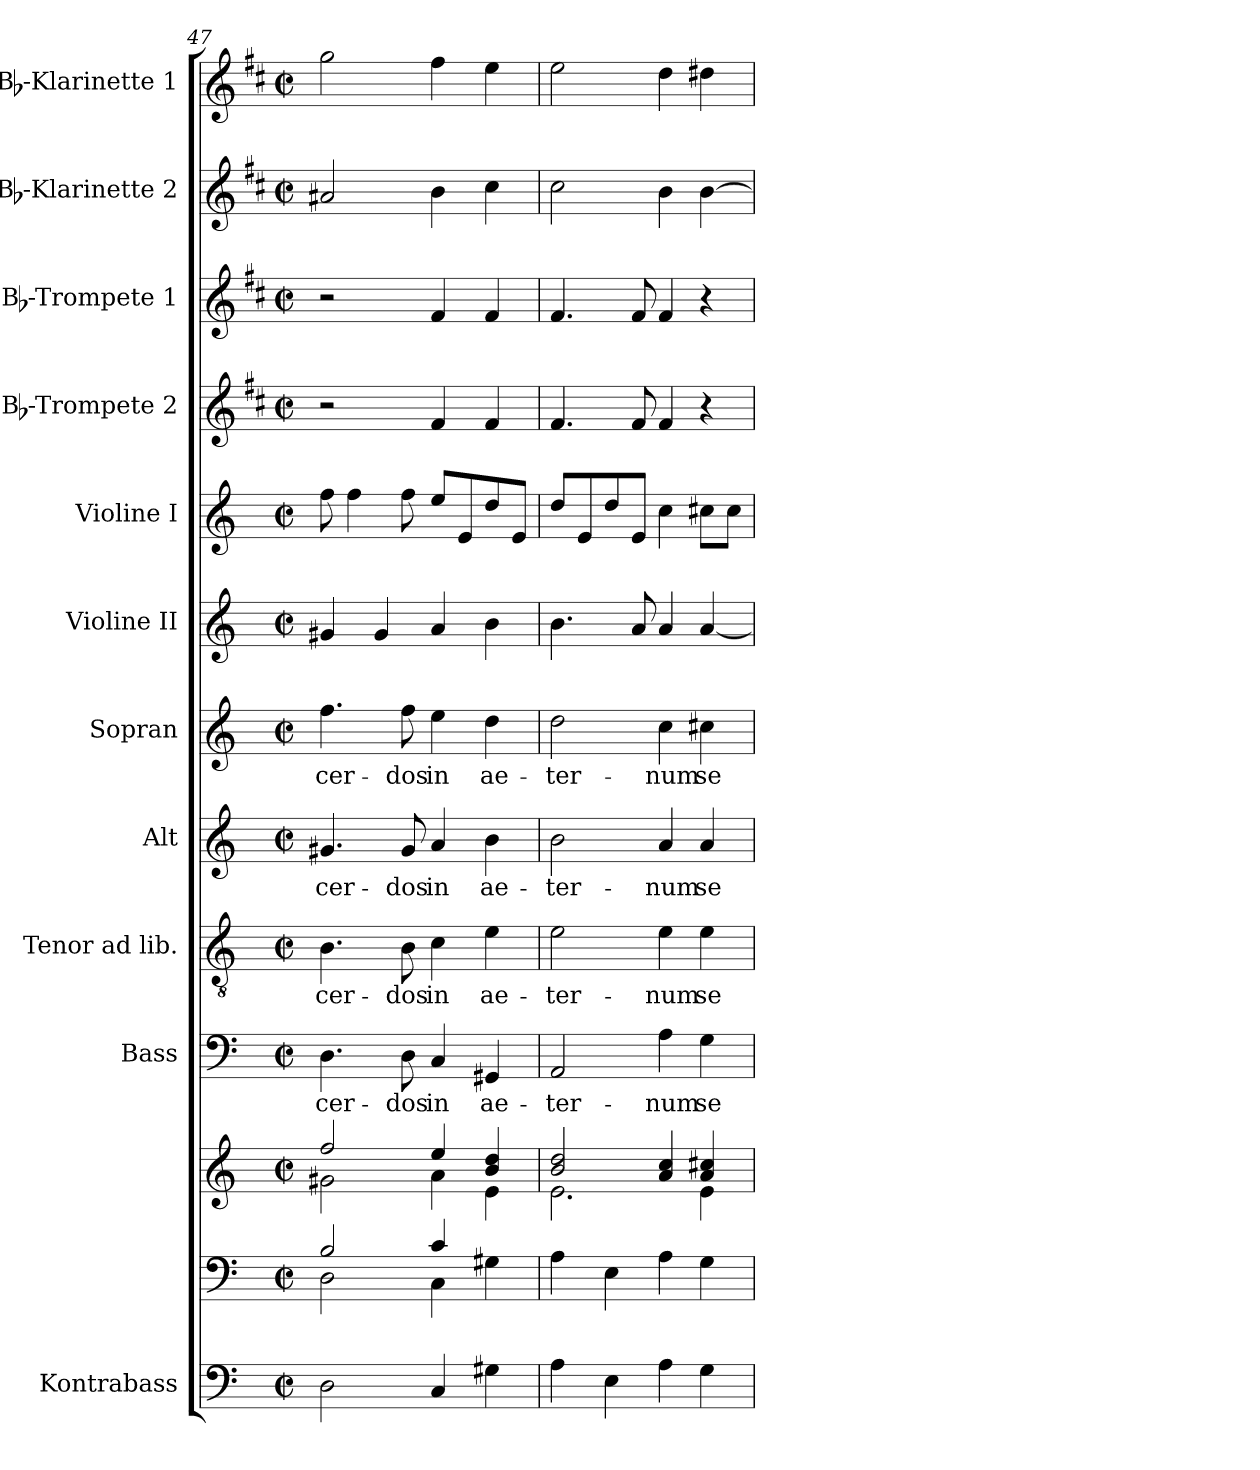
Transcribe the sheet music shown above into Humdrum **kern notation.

**kern	**kern	**kern	**kern	**text	**kern	**text	**kern	**text	**kern	**text	**kern	**kern	**kern	**kern	**kern	**kern
*part12	*part11	*part11	*part10	*part10	*part9	*part9	*part8	*part8	*part7	*part7	*part6	*part5	*part4	*part3	*part2	*part1
*staff13	*staff12	*staff11	*staff10	*staff10	*staff9	*staff9	*staff8	*staff8	*staff7	*staff7	*staff6	*staff5	*staff4	*staff3	*staff2	*staff1
*I"Kontrabass	*	*	*I"Bass	*	*I"Tenor ad lib.	*	*I"Alt	*	*I"Sopran	*	*I"Violine II	*I"Violine I	*I"Bb-Trompete 2	*I"Bb-Trompete 1	*I"Bb-Klarinette 2	*I"Bb-Klarinette 1
*I'Kb.	*	*	*I'B.	*	*I'T.	*	*I'A.	*	*I'S.	*	*I'Vl. II	*I'Vl. I	*I'Bb Trp. 2	*I'Bb Trp. 1	*I'Bb Kl. 2	*I'Bb Kl. 1
!!LO:PB:g=z
*clefF4	*clefF4	*clefG2	*clefF4	*	*clefGv2	*	*clefG2	*	*clefG2	*	*clefG2	*clefG2	*clefG2	*clefG2	*clefG2	*clefG2
*ITrd7c12	*	*	*	*	*	*	*	*	*	*	*	*	*ITrd1c2	*ITrd1c2	*ITrd1c2	*ITrd1c2
*k[]	*k[]	*k[]	*k[]	*	*k[]	*	*k[]	*	*k[]	*	*k[]	*k[]	*k[]	*k[]	*k[]	*k[]
*C:	*C:	*C:	*C:	*	*C:	*	*C:	*	*C:	*	*C:	*C:	*C:	*C:	*C:	*C:
*M2/2	*M2/2	*M2/2	*M2/2	*	*M2/2	*	*M2/2	*	*M2/2	*	*M2/2	*M2/2	*M2/2	*M2/2	*M2/2	*M2/2
*met(c|)	*met(c|)	*met(c|)	*met(c|)	*	*met(c|)	*	*met(c|)	*	*met(c|)	*	*met(c|)	*met(c|)	*met(c|)	*met(c|)	*met(c|)	*met(c|)
=47	=47	=47	=47	=47	=47	=47	=47	=47	=47	=47	=47	=47	=47	=47	=47	=47
*	*^	*^	*	*	*	*	*	*	*	*	*	*	*	*	*	*
!	!	!	!	!	!	!LO:LY:b	!	!LO:LY:b	!	!LO:LY:b	!	!LO:LY:b	!	!	!	!	!	!
2DD\	2B/	2D\	2ff/	2g#X\	4.D\	-cer-	4.B\	-cer-	4.g#X/	-cer-	4.ff\	-cer-	4g#X/	8ff\	2r	2r	2g#X/	2ff\
.	.	.	.	.	.	.	.	.	.	.	.	.	.	4ff\	.	.	.	.
.	.	.	.	.	.	.	.	.	.	.	.	.	4g#/	.	.	.	.	.
!	!	!	!	!	!	!LO:LY:b	!	!LO:LY:b	!	!LO:LY:b	!	!LO:LY:b	!	!	!	!	!	!
.	.	.	.	.	8D\	-dos	8B\	-dos	8g#/	-dos	8ff\	-dos	.	8ff\	.	.	.	.
!	!	!	!	!	!	!LO:LY:b	!	!LO:LY:b	!	!LO:LY:b	!	!LO:LY:b	!	!	!	!	!	!
4CC/	4c/	4C\	4ee/	4a\	4C/	in	4c\	in	4a/	in	4ee\	in	4a/	8ee/L	4e/	4e/	4a\	4ee\
.	.	.	.	.	.	.	.	.	.	.	.	.	.	8e/	.	.	.	.
!	!	!	!	!	!	!LO:LY:b	!	!LO:LY:b	!	!LO:LY:b	!	!LO:LY:b	!	!	!	!	!	!
4GG#X\	4ryy	4G#X\	4b/ 4dd/	4e\	4GG#X/	ae-	4e\	ae-	4b\	ae-	4dd\	ae-	4b\	8dd/	4e/	4e/	4b\	4dd\
.	.	.	.	.	.	.	.	.	.	.	.	.	.	8e/J	.	.	.	.
*	*v	*v	*	*	*	*	*	*	*	*	*	*	*	*	*	*	*	*
=48	=48	=48	=48	=48	=48	=48	=48	=48	=48	=48	=48	=48	=48	=48	=48	=48	=48
!	!	!	!	!	!LO:LY:b	!	!LO:LY:b	!	!LO:LY:b	!	!LO:LY:b	!	!	!	!	!	!
4AA\	4A\	2b/ 2dd/	2.e\	2AA/	-ter-	2e\	-ter-	2b\	-ter-	2dd\	-ter-	4.b\	8dd/L	4.e/	4.e/	2b\	2dd\
.	.	.	.	.	.	.	.	.	.	.	.	.	8e/	.	.	.	.
4EE\	4E\	.	.	.	.	.	.	.	.	.	.	.	8dd/	.	.	.	.
.	.	.	.	.	.	.	.	.	.	.	.	8a/	8e/J	8e/	8e/	.	.
!	!	!	!	!	!LO:LY:b	!	!LO:LY:b	!	!LO:LY:b	!	!LO:LY:b	!	!	!	!	!	!
4AA\	4A\	4a/ 4cc/	.	4A\	-num	4e\	-num	4a/	-num	4cc\	-num	4a/	4cc\	4e/	4e/	4a\	4cc\
!	!	!	!	!	!LO:LY:b	!	!LO:LY:b	!	!LO:LY:b	!	!LO:LY:b	!	!	!	!	!	!
4GG\	4G\	4a/ 4cc#X/	4e\	4G\	se-	4e\	se-	4a/	se-	4cc#X\	se-	[4a/	8cc#X\L	4r	4r	[4a\	4cc#X\
.	.	.	.	.	.	.	.	.	.	.	.	.	8cc#\J	.	.	.	.
*	*	*v	*v	*	*	*	*	*	*	*	*	*	*	*	*	*	*
=	=	=	=	=	=	=	=	=	=	=	=	=	=	=	=	=
*-	*-	*-	*-	*-	*-	*-	*-	*-	*-	*-	*-	*-	*-	*-	*-	*-
